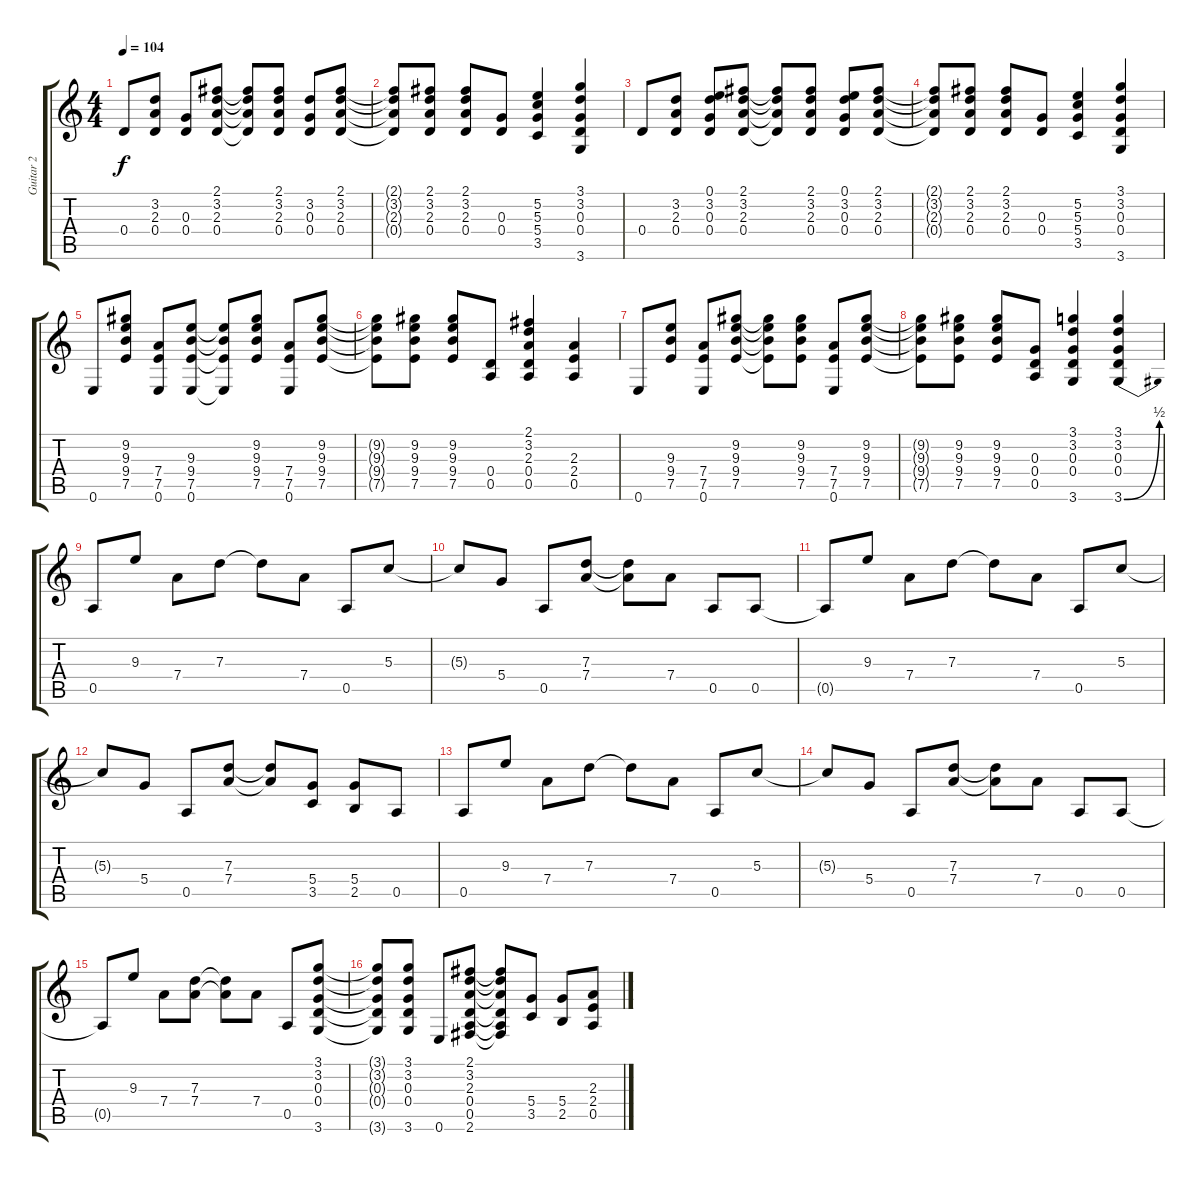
\track ("Guitar 2" "Guitar 2") {instrument electricguitarclean}
\staff {score tabs}
\tuning (E4 B3 G3 D3 A2 E2) {hide}
\ts (4 4)
\tempo 104
\clef g2
\ks c
0.4.8{dy f} (3.2 2.3 0.4).8 (0.3 0.4).8 (2.1 3.2 2.3 0.4).8 (2.1{t} 3.2{t} 2.3{t} 0.4{t}).8 (2.1 3.2 2.3 0.4).8 (3.2 0.3 0.4).8 (2.1 3.2 2.3 0.4).8 |
(2.1{t} 3.2{t} 2.3{t} 0.4{t}).8 (2.1 3.2 2.3 0.4).8 (2.1 3.2 2.3 0.4).8 (0.3 0.4).8 (5.2 5.3 5.4 3.5).4 (3.1 3.2 0.3 0.4 3.6).4 |
0.4.8 (3.2 2.3 0.4).8 (0.1 3.2 0.3 0.4).8 (2.1 3.2 2.3 0.4).8 (2.1{t} 3.2{t} 2.3{t} 0.4{t}).8 (2.1 3.2 2.3 0.4).8 (0.1 3.2 0.3 0.4).8 (2.1 3.2 2.3 0.4).8 |
(2.1{t} 3.2{t} 2.3{t} 0.4{t}).8 (2.1 3.2 2.3 0.4).8 (2.1 3.2 2.3 0.4).8 (0.3 0.4).8 (5.2 5.3 5.4 3.5).4 (3.1 3.2 0.3 0.4 3.6).4 |
0.6.8 (9.2 9.3 9.4 7.5).8 (7.4 7.5 0.6).8 (9.3 9.4 7.5 0.6).8 (9.3{t} 9.4{t} 7.5{t} 0.6{t}).8 (9.2 9.3 9.4 7.5).8 (7.4 7.5 0.6).8 (9.2 9.3 9.4 7.5).8 |
(9.2{t} 9.3{t} 9.4{t} 7.5{t}).8 (9.2 9.3 9.4 7.5).8 (9.2 9.3 9.4 7.5).8 (0.4 0.5).8 (2.1 3.2 2.3 0.4 0.5).4 (2.3 2.4 0.5).4 |
0.6.8 (9.3 9.4 7.5).8 (7.4 7.5 0.6).8 (9.2 9.3 9.4 7.5).8 (9.2{t} 9.3{t} 9.4{t} 7.5{t}).8 (9.2 9.3 9.4 7.5).8 (7.4 7.5 0.6).8 (9.2 9.3 9.4 7.5).8 |
(9.2{t} 9.3{t} 9.4{t} 7.5{t}).8 (9.2 9.3 9.4 7.5).8 (9.2 9.3 9.4 7.5).8 (0.3 0.4 0.5).8 (3.1 3.2 0.3 0.4 3.6).4 (3.1 3.2 0.3 0.4 3.6{be (bend 0 0 60 2)}).4 |
0.5.8 9.3.8 7.4.8 7.3.8 7.3{t}.8 7.4.8 0.5.8 5.3.8 |
5.3{t}.8 5.4.8 0.5.8 (7.3 7.4).8 (7.3{t} 7.4{t}).8 7.4.8 0.5.8 0.5.8 |
0.5{t}.8 9.3.8 7.4.8 7.3.8 7.3{t}.8 7.4.8 0.5.8 5.3.8 |
5.3{t}.8 5.4.8 0.5.8 (7.3 7.4).8 (7.3{t} 7.4{t}).8 (5.4 3.5).8 (5.4 2.5).8 0.5.8 |
0.5.8 9.3.8 7.4.8 7.3.8 7.3{t}.8 7.4.8 0.5.8 5.3.8 |
5.3{t}.8 5.4.8 0.5.8 (7.3 7.4).8 (7.3{t} 7.4{t}).8 7.4.8 0.5.8 0.5.8 |
0.5{t}.8 9.3.8 7.4.8 (7.3 7.4).8 (7.3{t} 7.4{t}).8 7.4.8 0.5.8 (3.1 3.2 0.3 0.4 3.6).8 |
(3.1{t} 3.2{t} 0.3{t} 0.4{t} 3.6{t}).8 (3.1 3.2 0.3 0.4 3.6).8 0.6.8 (2.1 3.2 2.3 0.4 0.5 2.6).8 (2.1{t} 3.2{t} 2.3{t} 0.4{t} 0.5{t} 2.6{t}).8 (5.4 3.5).8 (5.4 2.5).8 (2.3 2.4 0.5).8
